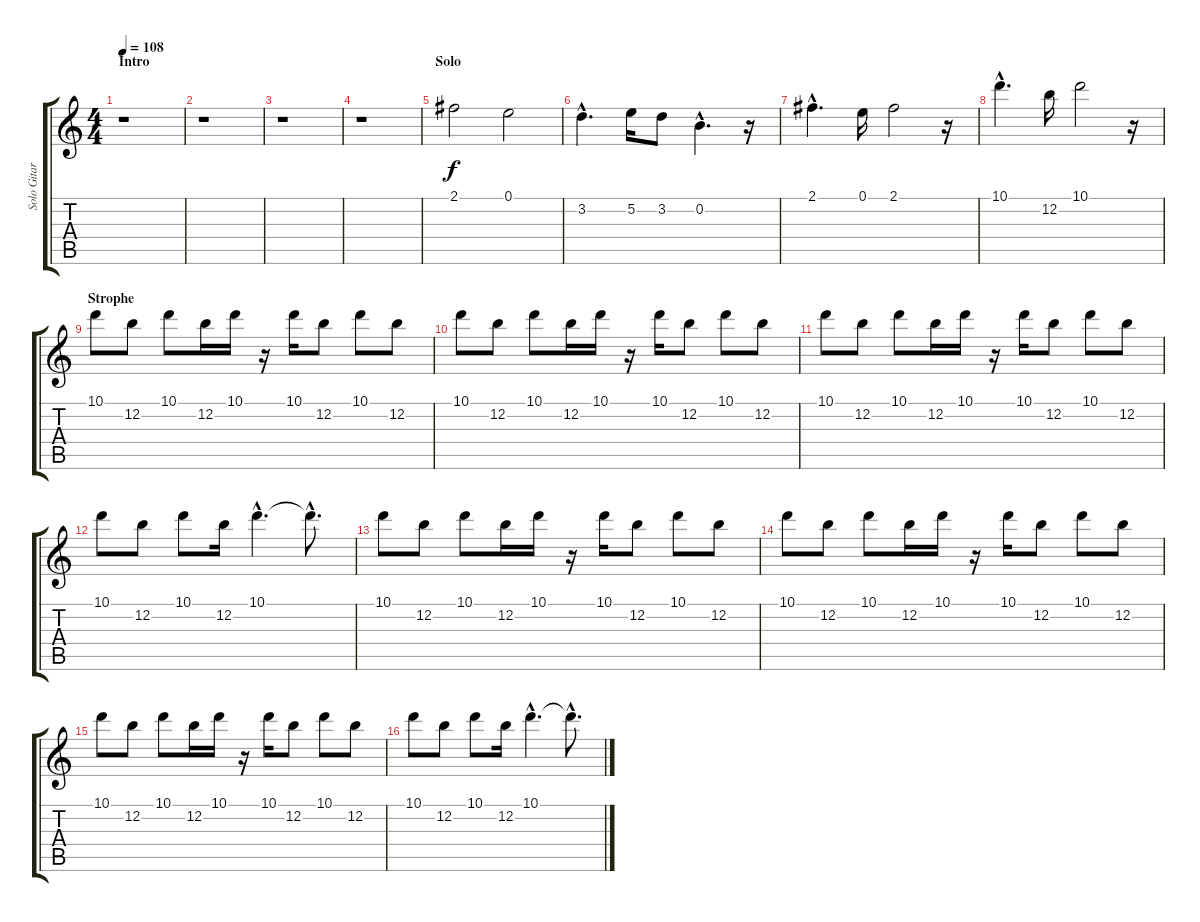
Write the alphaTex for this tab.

\track ("Solo Gitarre / Lead" "Solo Gitar") {instrument distortionguitar}
\staff {score tabs}
\tuning (E4 B3 G3 D3 A2 E2) {hide}
\ts (4 4)
\section ("" "Intro")
\tempo 108
\clef g2
\ks c
r.1{dy f instrument distortionguitar} |
r.1 |
r.1 |
r.1 |
\section ("" "Solo")
2.1.2 0.1.2 |
3.2{hac}.4{d} 5.2.16 3.2.8 0.2{hac}.4{d} r.16 |
2.1{hac}.4{d} 0.1.16 2.1.2 r.16 |
10.1{hac}.4{d} 12.2.16 10.1.2 r.16 |
\section ("" "Strophe")
10.1.8 12.2.8 10.1.8 12.2.16 10.1.16 r.16 10.1.16 12.2.8 10.1.8 12.2.8 |
10.1.8 12.2.8 10.1.8 12.2.16 10.1.16 r.16 10.1.16 12.2.8 10.1.8 12.2.8 |
10.1.8 12.2.8 10.1.8 12.2.16 10.1.16 r.16 10.1.16 12.2.8 10.1.8 12.2.8 |
10.1.8 12.2.8 10.1.8 12.2.16 10.1{hac}.4{d} 10.1{hac t}.8{d} |
10.1.8 12.2.8 10.1.8 12.2.16 10.1.16 r.16 10.1.16 12.2.8 10.1.8 12.2.8 |
10.1.8 12.2.8 10.1.8 12.2.16 10.1.16 r.16 10.1.16 12.2.8 10.1.8 12.2.8 |
10.1.8 12.2.8 10.1.8 12.2.16 10.1.16 r.16 10.1.16 12.2.8 10.1.8 12.2.8 |
10.1.8 12.2.8 10.1.8 12.2.16 10.1{hac}.4{d} 10.1{hac t}.8{d}
